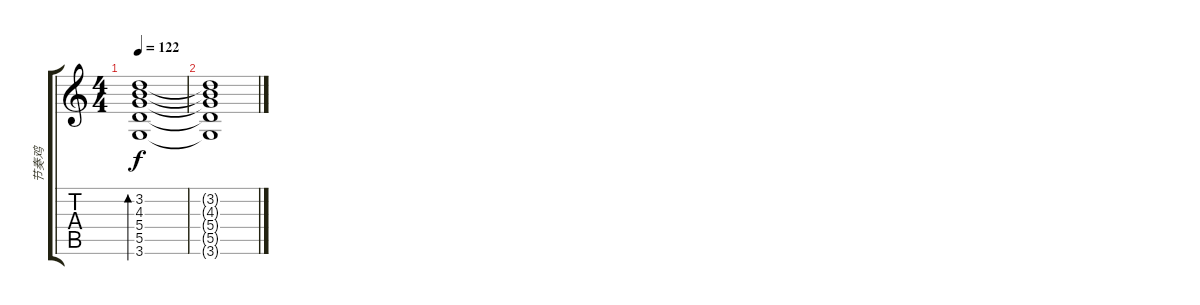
\track ("节奏鸡" "节奏鸡") {instrument electricguitarclean}
\staff {score tabs}
\tuning (E4 B3 G3 D3 A2 E2) {hide}
\ts (4 4)
\tempo 122
\clef g2
\ks c
(3.2 4.3 5.4 5.5 3.6).1{bd 240 dy f} |
(3.2{t} 4.3{t} 5.4{t} 5.5{t} 3.6{t}).1
